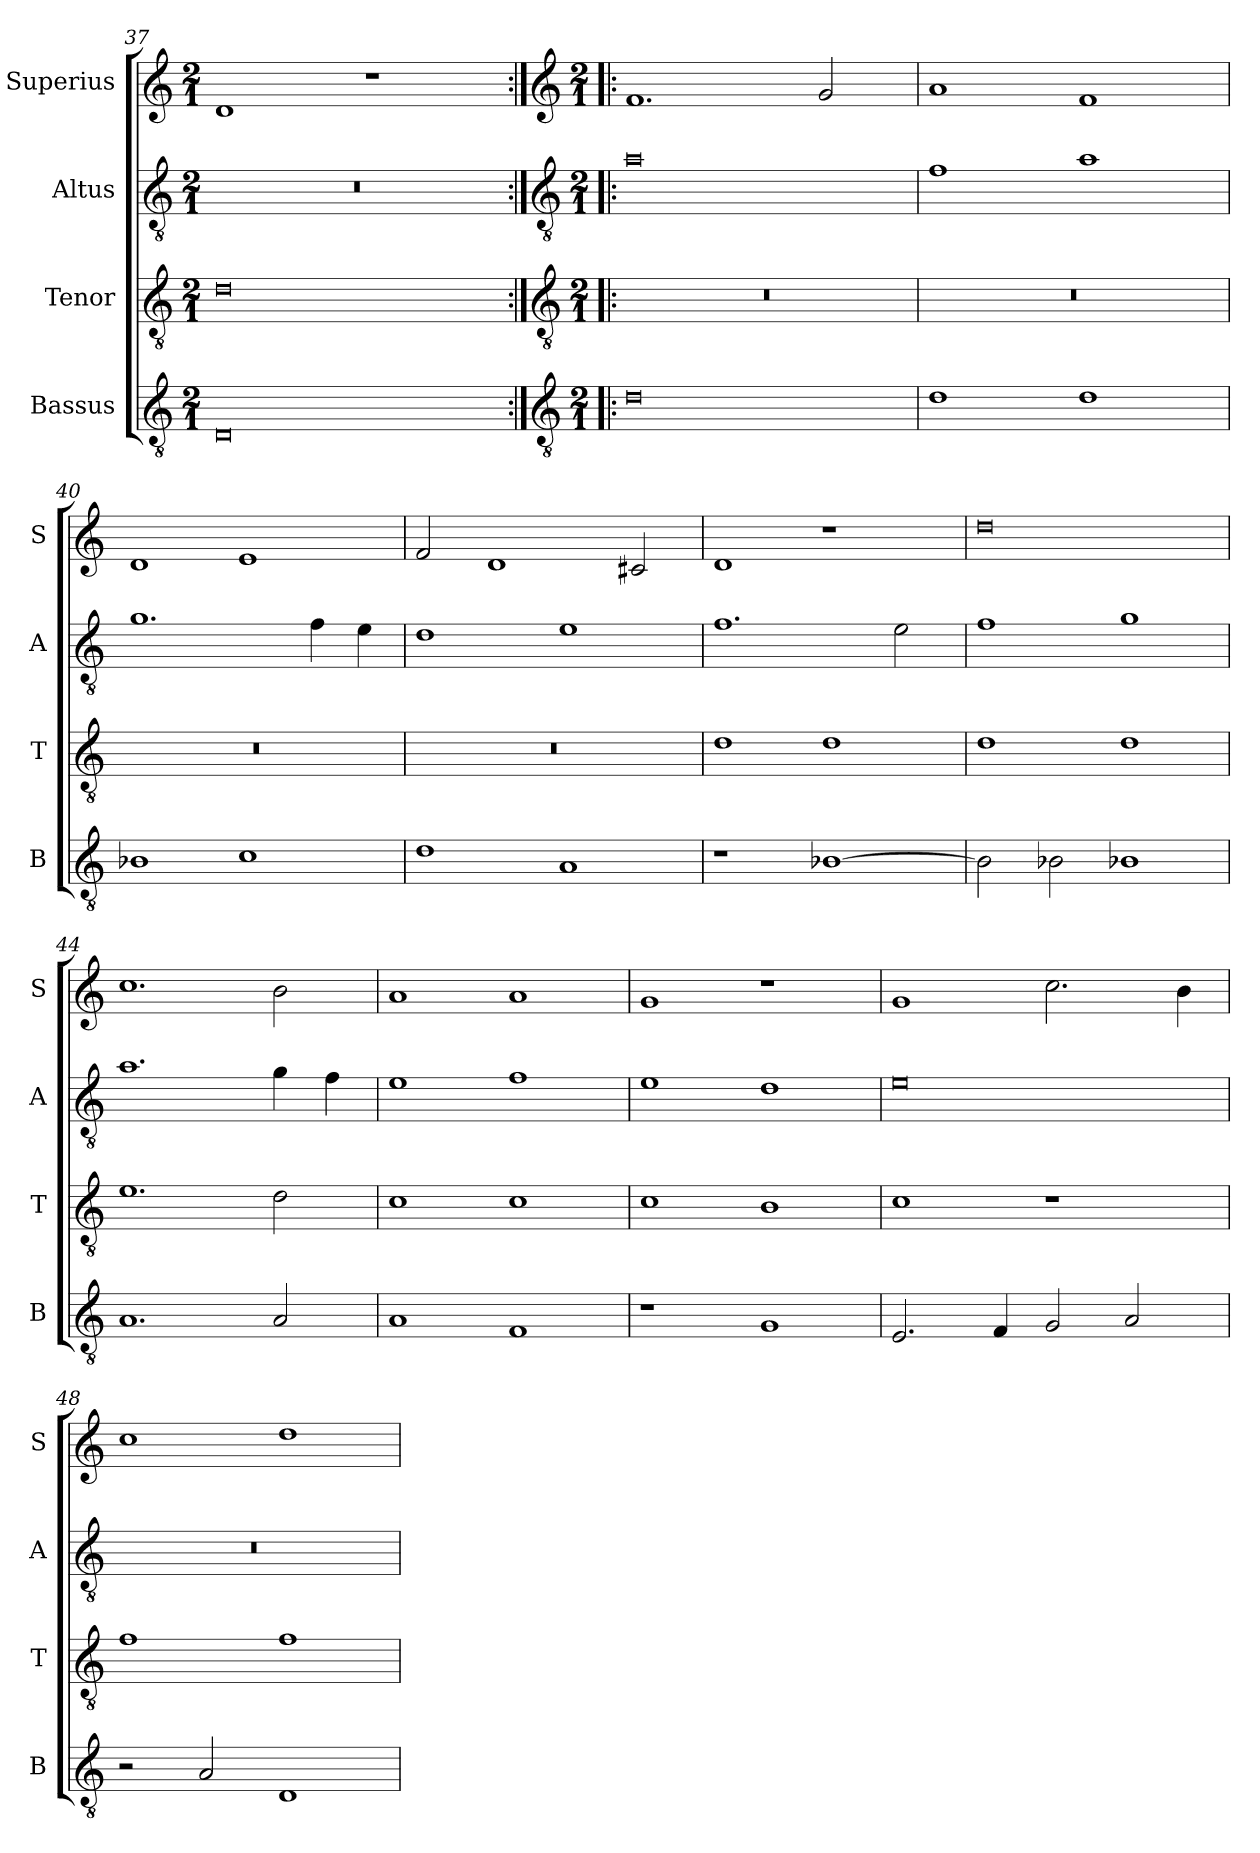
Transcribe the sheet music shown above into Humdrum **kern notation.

**kern	**kern	**kern	**kern
*part4	*part3	*part2	*part1
*staff4	*staff3	*staff2	*staff1
*I"Bassus	*I"Tenor	*I"Altus	*I"Superius
*I'B	*I'T	*I'A	*I'S
*clefGv2	*clefGv2	*clefGv2	*clefG2
*k[]	*k[]	*k[]	*k[]
*M2/1	*M2/1	*M2/1	*M2/1
=37	=37	=37	=37
0D	0d	0r	1d
.	.	.	1r
!!LO:LB:g=z
=38:|!|:	=38:|!|:	=38:|!|:	=38:|!|:
*clefGv2	*clefGv2	*clefGv2	*clefG2
*k[]	*k[]	*k[]	*k[]
*M2/1	*M2/1	*M2/1	*M2/1
0d	0r	0a	1.f
.	.	.	2g/
=39	=39	=39	=39
1d	0r	1f	1a
1d	.	1a	1f
=40	=40	=40	=40
1B-X	0r	1.g	1d
1c	.	.	1e
.	.	4f\	.
.	.	4e\	.
=41	=41	=41	=41
1d	0r	1d	2f/
.	.	.	1d
1A	.	1e	.
.	.	.	2c#X/
=42	=42	=42	=42
1r	1d	1.f	1d
[1B-X	1d	.	1r
.	.	2e\	.
=43	=43	=43	=43
2B-\]	1d	1f	0dd
2B-X\	.	.	.
1B-X	1d	1g	.
=44	=44	=44	=44
1.A	1.e	1.a	1.cc
2A/	2d\	4g\	2b\
.	.	4f\	.
=45	=45	=45	=45
1A	1c	1e	1a
1F	1c	1f	1a
=46	=46	=46	=46
1r	1c	1e	1g
1G	1B	1d	1r
=47	=47	=47	=47
2.E/	1c	0e	1g
4F/	.	.	.
2G/	1r	.	2.cc\
2A/	.	.	.
.	.	.	4b\
=48	=48	=48	=48
2r	1f	0r	1cc
2A/	.	.	.
1D	1f	.	1dd
=	=	=	=
*-	*-	*-	*-
